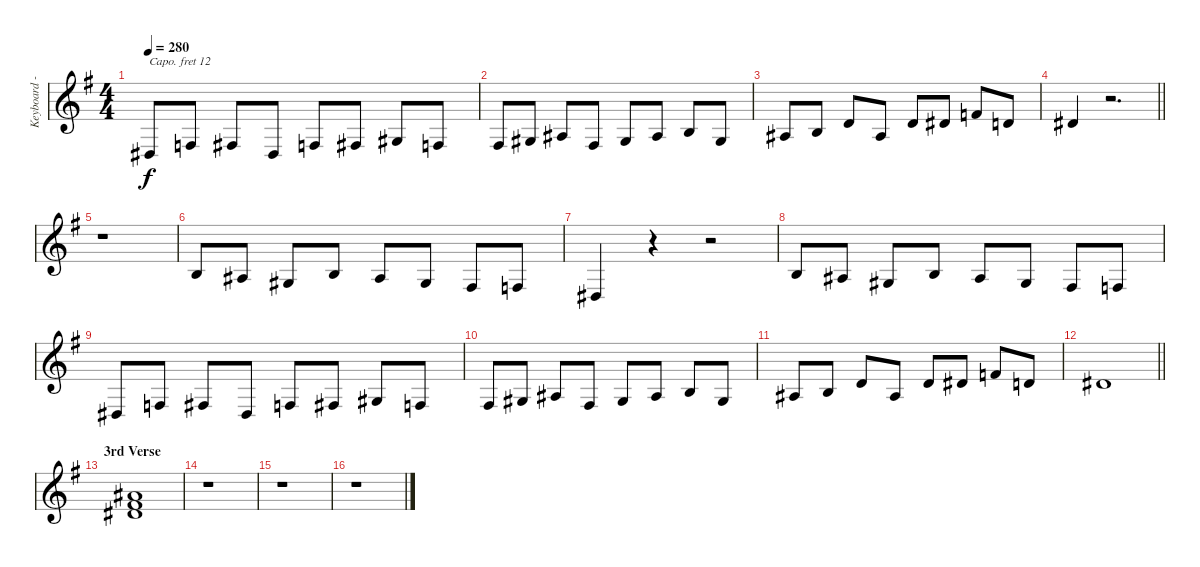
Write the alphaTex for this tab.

\track ("Keyboard - Derek Sherinian" "Keyboard -") {instrument drawbarorgan}
\staff {score}
\capo 12
\tuning (Eb4 Bb3 Gb3 Db3 Ab2 Eb2) {hide}
\ts (4 4)
\tempo 280
\clef g2
\ks eminor
0.6.8{dy f} 2.6.8 3.6.8 0.6.8 2.6.8 3.6.8 0.5.8 2.6.8 |
3.6.8 0.5.8 2.5.8 3.6.8 0.5.8 2.5.8 3.5.8 0.5.8 |
2.5.8 3.5.8 1.4.8 2.5.8 1.4.8 2.4.8 4.4.8 1.4.8 |
\barLineRight lightlight
2.4.4 r.2{d} |
r.1 |
3.5.8 2.5.8 0.5.8 3.5.8 2.5.8 0.5.8 3.6.8 2.6.8 |
0.6.4 r.4 r.2 |
3.5.8 2.5.8 0.5.8 3.5.8 2.5.8 0.5.8 3.6.8 2.6.8 |
0.6.8 2.6.8 3.6.8 0.6.8 2.6.8 3.6.8 0.5.8 2.6.8 |
3.6.8 0.5.8 2.5.8 3.6.8 0.5.8 2.5.8 3.5.8 0.5.8 |
2.5.8 3.5.8 1.4.8 2.5.8 1.4.8 2.4.8 4.4.8 1.4.8 |
\barLineRight lightlight
2.4.1 |
\section ("" "3rd Verse")
(0.2 0.3 2.4).1 |
r.1 |
r.1 |
r.1
